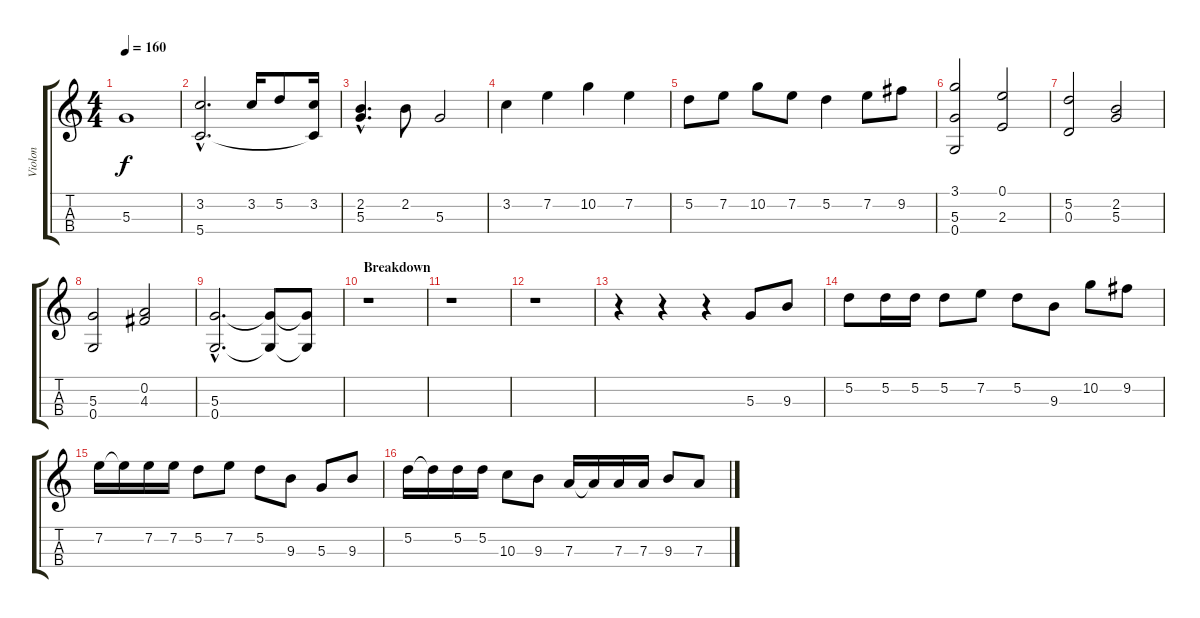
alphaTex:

\track ("Violon" "Violon") {instrument violin}
\staff {score tabs}
\tuning (E5 A4 D4 G3) {hide}
\ts (4 4)
\tempo 160
\clef g2
\ks c
5.3.1{dy f} |
(3.2{hac} 5.4{hac}).2{d} 3.2.16 5.2.8 (3.2 5.4{t}).16 |
(2.2{hac} 5.3{hac}).4{d} 2.2.8 5.3.2 |
3.2.4 7.2.4 10.2.4 7.2.4 |
5.2.8 7.2.8 10.2.8 7.2.8 5.2.4 7.2.8 9.2.8 |
(3.1 5.3 0.4).2 (0.1 2.3).2 |
(5.2 0.3).2 (2.2 5.3).2 |
(5.3 0.4).2 (0.2 4.3).2 |
(5.3{hac} 0.4{hac}).2{d} (5.3{t} 0.4{t}).8 (5.3{t} 0.4{t}).8 |
\section ("" "Breakdown")
r.1 |
r.1 |
r.1 |
r.4 r.4 r.4 5.3.8 9.3.8 |
5.2.8 5.2.16 5.2.16 5.2.8 7.2.8 5.2.8 9.3.8 10.2.8 9.2.8 |
7.2.16 7.2{t}.16 7.2.16 7.2.16 5.2.8 7.2.8 5.2.8 9.3.8 5.3.8 9.3.8 |
5.2.16 5.2{t}.16 5.2.16 5.2.16 10.3.8 9.3.8 7.3.16 7.3{t}.16 7.3.16 7.3.16 9.3.8 7.3.8
